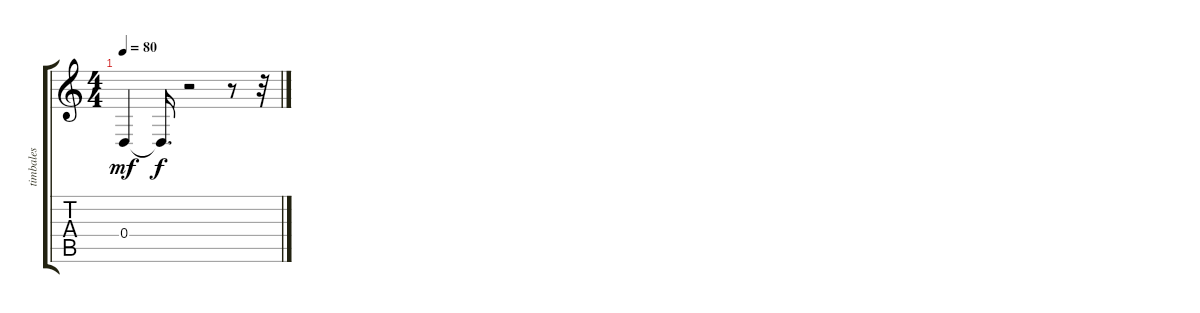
\track ("timbales" "timbales") {instrument timpani}
\staff {score tabs}
\tuning (E4 B3 G3 D3 A2 E2) {hide}
\ts (4 4)
\tempo 80
\clef g2
\ks c
0.4.4{dy mf volume 16} 0.4{t}.16{d dy f} r.2 r.8 r.32
